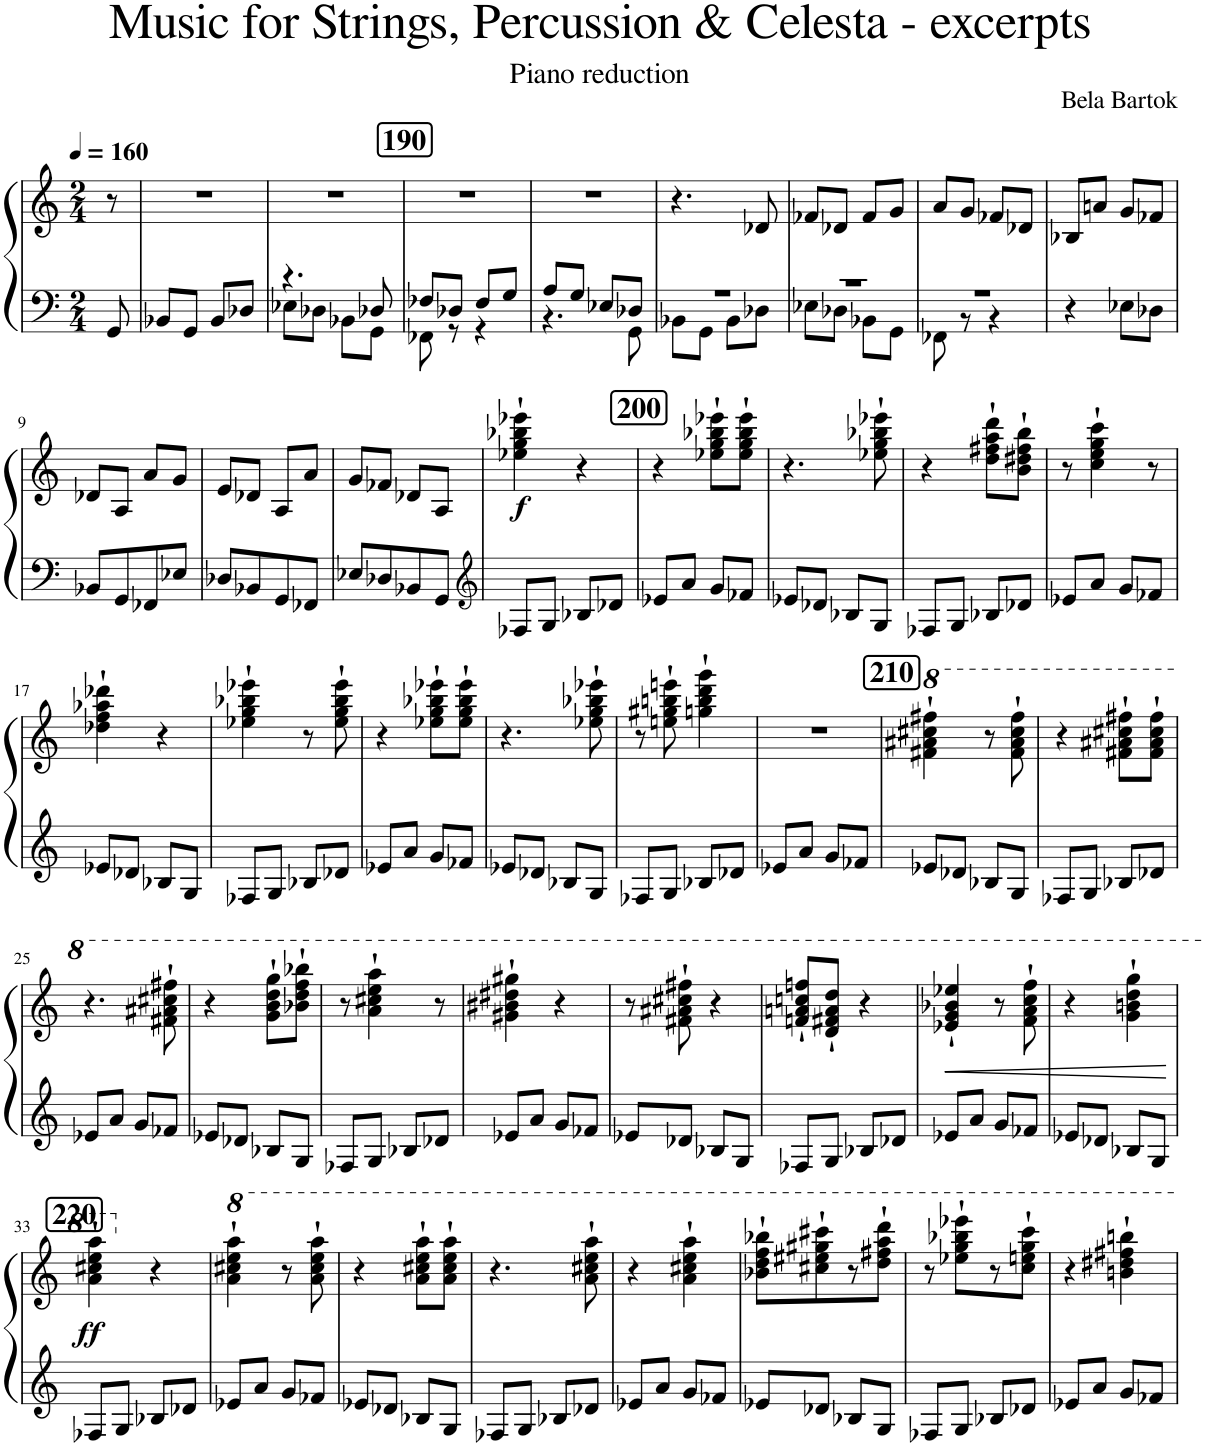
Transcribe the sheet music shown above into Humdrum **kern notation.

**kern	**kern	**dynam
*part1	*part1	*part1
*staff2	*staff1	*staff1/2
*I"Piano	*	*
*I'Pno.	*	*
*clefF4	*clefG2	*
*k[]	*k[]	*
*M2/4	*M2/4	*
*MM160	*MM160	*
=	=	=
8GG/	8r	.
=1	=1	=1
8BB-X/L	2r	.
8GG/J	.	.
8BB-/L	.	.
8D-X/J	.	.
=2	=2	=2
*^	*	*
4.r	8E-X\L	2r	.
.	8D-X\J	.	.
.	8BB-X\L	.	.
8D-X/	8GG\J	.	.
!!LO:REH:place=s1:a:B:cj:fs=14:t=190
=3	=3	=3	=3
8F-X/L	8FF-X\	2r	.
8D-X/J	8r	.	.
8E/L	4r	.	.
8G/J	.	.	.
=4	=4	=4	=4
8A/L	4.r	2r	.
8G/J	.	.	.
8E-X/L	.	.	.
8D-X/J	8GG\	.	.
=5	=5	=5	=5
2r	8BB-X\L	4.r	.
.	8GG\J	.	.
.	8BB-\L	.	.
.	8D-X\J	8d-X/	.
=6	=6	=6	=6
2r	8E-X\L	8f-X/L	.
.	8D-X\J	8d-X/J	.
.	8BB-X\L	8f-/L	.
.	8GG\J	8g/J	.
=7	=7	=7	=7
2r	8FF-X\	8a/L	.
.	8r	8g/J	.
.	4r	8f-X/L	.
.	.	8d-X/J	.
*v	*v	*	*
=8	=8	=8
4r	8B-X/L	.
.	8an/J	.
8E-X\L	8g/L	.
8D-X\J	8f-X/J	.
!!LO:LB:g=z
=9	=9	=9
8BB-X/L	8d-X/L	.
8GG/	8A/J	.
8FF-X/	8a/L	.
8E-X/J	8g/J	.
=10	=10	=10
8D-X/L	8e/L	.
8BB-X/	8d-X/J	.
8GG/	8A/L	.
8FF-X/J	8a/J	.
=11	=11	=11
8E-X/L	8g/L	.
8D-X/	8f-X/J	.
8BB-X/	8d-X/L	.
8GG/J	8A/J	.
=12	=12	=12
*clefG2	*	*
!	!	!LO:DY:b
8F-X/L	4ee-X\` 4gg\` 4bb-X\` 4eee-X\`	f
8G/J	.	.
8B-X/L	4r	.
8d-X/J	.	.
!!LO:REH:place=s1:a:B:cj:fs=14:t=200
=13	=13	=13
8e-X/L	4r	.
8a/J	.	.
8g/L	8ee-X\` 8gg\` 8bb-X\` 8eee-X\`L	.
8f-X/J	8ee-\` 8gg\` 8bb-\` 8eee-\`J	.
=14	=14	=14
8e-X/L	4.r	.
8d-X/J	.	.
8B-X/L	.	.
8G/J	8ee-X\` 8gg\` 8bb-X\` 8eee-X\`	.
=15	=15	=15
8F-X/L	4r	.
8G/J	.	.
8B-X/L	8dd\` 8ff#X\` 8aa\` 8ddd\`L	.
8d-X/J	8b\` 8dd#X\` 8ff#\` 8bb\`J	.
=16	=16	=16
8e-X/L	8r	.
8a/J	4cc\` 4ee\` 4gg\` 4ccc\`	.
8g/L	.	.
8f-X/J	8r	.
!!LO:LB:g=z
=17	=17	=17
8e-X/L	4dd-X\` 4ff\` 4aa-X\` 4ddd-X\`	.
8d-X/J	.	.
8B-X/L	4r	.
8G/J	.	.
=18	=18	=18
8F-X/L	4ee-X\` 4gg\` 4bb-X\` 4eee-X\`	.
8G/J	.	.
8B-X/L	8r	.
8d-X/J	8ee-\` 8gg\` 8bb-\` 8eee-\`	.
=19	=19	=19
8e-X/L	4r	.
8a/J	.	.
8g/L	8ee-X\` 8gg\` 8bb-X\` 8eee-X\`L	.
8f-X/J	8ee-\` 8gg\` 8bb-\` 8eee-\`J	.
=20	=20	=20
8e-X/L	4.r	.
8d-X/J	.	.
8B-X/L	.	.
8G/J	8ee-X\` 8gg\` 8bb-X\` 8eee-X\`	.
=21	=21	=21
8F-X/L	8r	.
8G/J	8een\` 8gg#X\` 8bbn\` 8eeen\`	.
8B-X/L	4ggn\` 4bb\` 4ddd\` 4ggg\`	.
8d-X/J	.	.
=22	=22	=22
8e-X/L	2r	.
8a/J	.	.
8g/L	.	.
8f-X/J	.	.
!!LO:REH:place=s1:a:B:cj:fs=14:t=210
=23	=23	=23
*	*8va	*
8e-X/L	4ff#X\` 4aa#X\` 4ccc#X\` 4fff#X\`	.
8d-X/J	.	.
8B-X/L	8r	.
8G/J	8ff#\` 8aa#\` 8ccc#\` 8fff#\`	.
=24	=24	=24
8F-X/L	4r	.
8G/J	.	.
8B-X/L	8ff#X\` 8aa#X\` 8ccc#X\` 8fff#X\`L	.
8d-X/J	8ff#\` 8aa#\` 8ccc#\` 8fff#\`J	.
!!LO:LB:g=z
=25	=25	=25
8e-X/L	4.r	.
8a/J	.	.
8g/L	.	.
8f-X/J	8ff#X\` 8aa#X\` 8ccc#X\` 8fff#X\`	.
=26	=26	=26
8e-X/L	4r	.
8d-X/J	.	.
8B-X/L	8gg\` 8bb\` 8ddd\` 8ggg\`L	.
8G/J	8bb-X\` 8ddd\` 8fff\` 8bbb-X\`J	.
=27	=27	=27
8F-X/L	8r	.
8G/J	4aa\` 4ccc#X\` 4eee\` 4aaa\`	.
8B-X/L	.	.
8d-X/J	8r	.
=28	=28	=28
8e-X/L	4gg#X\` 4bb#X\` 4ddd#X\` 4ggg#X\`	.
8a/J	.	.
8g/L	4r	.
8f-X/J	.	.
=29	=29	=29
8e-X/L	8r	.
8d-X/J	8ff#X\` 8aa#X\` 8ccc#X\` 8fff#X\`	.
8B-X/L	4r	.
8G/J	.	.
=30	=30	=30
8F-X/L	8ffn/` 8aan/` 8cccn/` 8fffn/`L	.
8G/J	8dd/` 8ff#X/` 8aa/` 8ddd/`J	.
8B-X/L	4r	.
8d-X/J	.	.
=31	=31	=31
!	!	!LO:HP:b
8e-X/L	4ee-X/` 4gg/` 4bb-X/` 4eee-X/`	<
8a/J	.	.
8g/L	8r	.
8f-X/J	8ff\` 8aa\` 8ccc\` 8fff\`	.
=32	=32	=32
8e-X/L	4r	.
8d-X/J	.	.
8B-X/L	4gg\` 4bbn\` 4ddd\` 4ggg\`	.
8G/J	.	.
.	.	[
!!LO:LB:g=z
!!LO:REH:place=s1:a:B:cj:fs=14:t=220
=33	=33	=33
!	!	!LO:DY:b
8F-X/L	4aa\` 4ccc#X\` 4eee\` 4aaa\`	ff
8G/J	.	.
*	*X8va	*
8B-X/L	4r	.
8d-X/J	.	.
=34	=34	=34
8e-X/L	4aa\` 4ccc#X\` 4eee\` 4aaa\`	.
8a/J	.	.
8g/L	8r	.
8f-X/J	8aa\` 8ccc#\` 8eee\` 8aaa\`	.
=35	=35	=35
8e-X/L	4r	.
8d-X/J	.	.
8B-X/L	8aa\` 8ccc#X\` 8eee\` 8aaa\`L	.
8G/J	8aa\` 8ccc#\` 8eee\` 8aaa\`J	.
=36	=36	=36
8F-X/L	4.r	.
8G/J	.	.
8B-X/L	.	.
8d-X/J	8aa\` 8ccc#X\` 8eee\` 8aaa\`	.
=37	=37	=37
8e-X/L	4r	.
8a/J	.	.
8g/L	4aa\` 4ccc#X\` 4eee\` 4aaa\`	.
8f-X/J	.	.
=38	=38	=38
8e-X/L	8bb-X\` 8ddd\` 8fff\` 8bbb-X\`L	.
8d-X/J	8ccc#X\` 8eee#X\` 8ggg#X\` 8cccc#X\`	.
8B-X/L	8r	.
8G/J	8ddd\` 8fff#X\` 8aaa\` 8dddd\`J	.
=39	=39	=39
8F-X/L	8r	.
8G/J	8eee-X\` 8ggg\` 8bbb-X\` 8eeee-X\`L	.
8B-X/L	8r	.
8d-X/J	8ccc\` 8eeen\` 8ggg\` 8cccc\`J	.
=40	=40	=40
8e-X/L	4r	.
8a/J	.	.
8g/L	4bbn\` 4ddd#X\` 4fff#X\` 4bbbn\`	.
8f-X/J	.	.
=	=	=
*-	*-	*-
